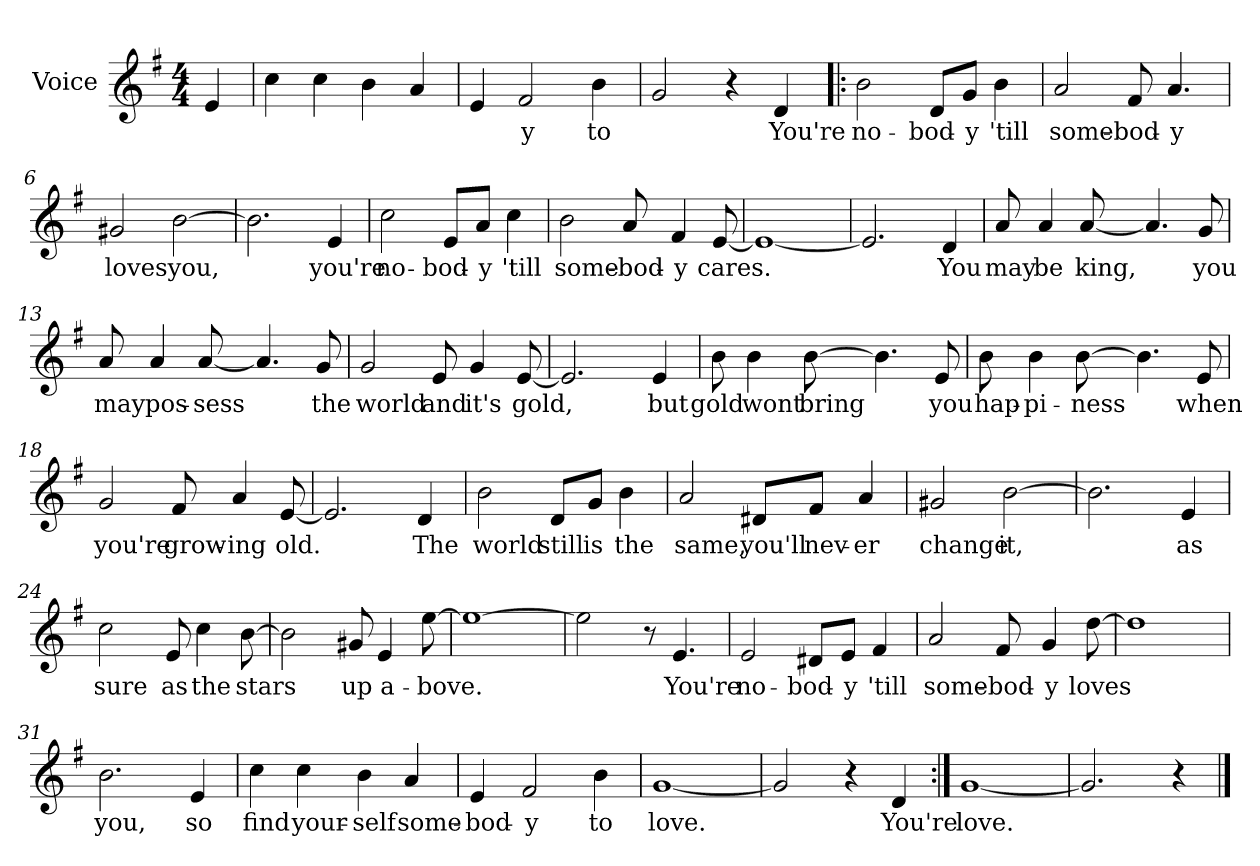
**kern	**text
*part1	*part1
*staff1	*staff1
*I"Voice	*
*clefG2	*
*k[f#]	*
*G:	*
*M4/4	*
=	=
4e/	.
=1	=1
4cc\	.
4cc\	.
4b\	.
4a/	.
=2	=2
4e/	.
2f#/	-y
4b\	to
=3	=3
2g/	.
4r	.
4d/	You're
!!LO:LB:g=z
=4!|:	=4!|:
2b\	no-
8d/L	-bod-
8g/J	-y
4b\	'till
=5	=5
2a/	some-
8f#/	-bod-
4.a/	-y
=6	=6
2g#X/	loves
[2b\	you,
=7	=7
2.b\]	.
4e/	you're
!!LO:LB:g=z
=8	=8
2cc\	no-
8e/L	-bod-
8a/J	-y
4cc\	'till
=9	=9
2b\	some-
8a/	-bod-
4f#/	-y
[8e/	cares.
=10	=10
1e_	.
=11	=11
2.e/]	.
4d/	You
!!LO:LB:g=z
=12	=12
8a/	may
4a/	be
[8a/	king,
4.a/]	.
8g/	you
=13	=13
8a/	may
4a/	pos-
[8a/	-sess
4.a/]	.
8g/	the
=14	=14
2g/	world
8e/	and
4g/	it's
[8e/	gold,
=15	=15
2.e/]	.
4e/	but
!!LO:LB:g=z
=16	=16
8b\	gold
4b\	wont
[8b\	bring
4.b\]	.
8e/	you
=17	=17
8b\	hap-
4b\	-pi-
[8b\	-ness
4.b\]	.
8e/	when
=18	=18
2g/	you're
8f#/	grow-
4a/	-ing
[8e/	old.
=19	=19
2.e/]	.
4d/	The
!!LO:LB:g=z
=20	=20
2b\	world
8d/L	still
8g/J	is
4b\	the
=21	=21
2a/	same,
8d#X/L	you'll
8f#/J	nev-
4a/	-er
=22	=22
2g#X/	change
[2b\	it,
=23	=23
2.b\]	.
4e/	as
=24	=24
2cc\	sure
8e/	as
4cc\	the
[8b\	stars
!!LO:LB:g=z
=25	=25
2b\]	.
8g#X/	up
4e/	a-
[8ee\	-bove.
=26	=26
1ee_	.
=27	=27
2ee\]	.
8r	.
4.e/	You're
=28	=28
2e/	no-
8d#X/L	-bod-
8e/J	-y
4f#/	'till
!!LO:LB:g=z
=29	=29
2a/	some-
8f#/	-bod-
4g/	-y
[8dd\	loves
=30	=30
1dd]	.
=31	=31
2.b\	you,
4e/	so
=32	=32
4cc\	find
4cc\	your-
4b\	-self
4a/	some-
!!LO:PB:g=z
=33	=33
4e/	-bod-
2f#/	-y
4b\	to
=34	=34
[1g	love.
=35	=35
2g/]	.
4r	.
4d/	You're
=36:|!	=36:|!
[1g	love.
=37	=37
2.g/]	.
4r	.
==	==
*-	*-
